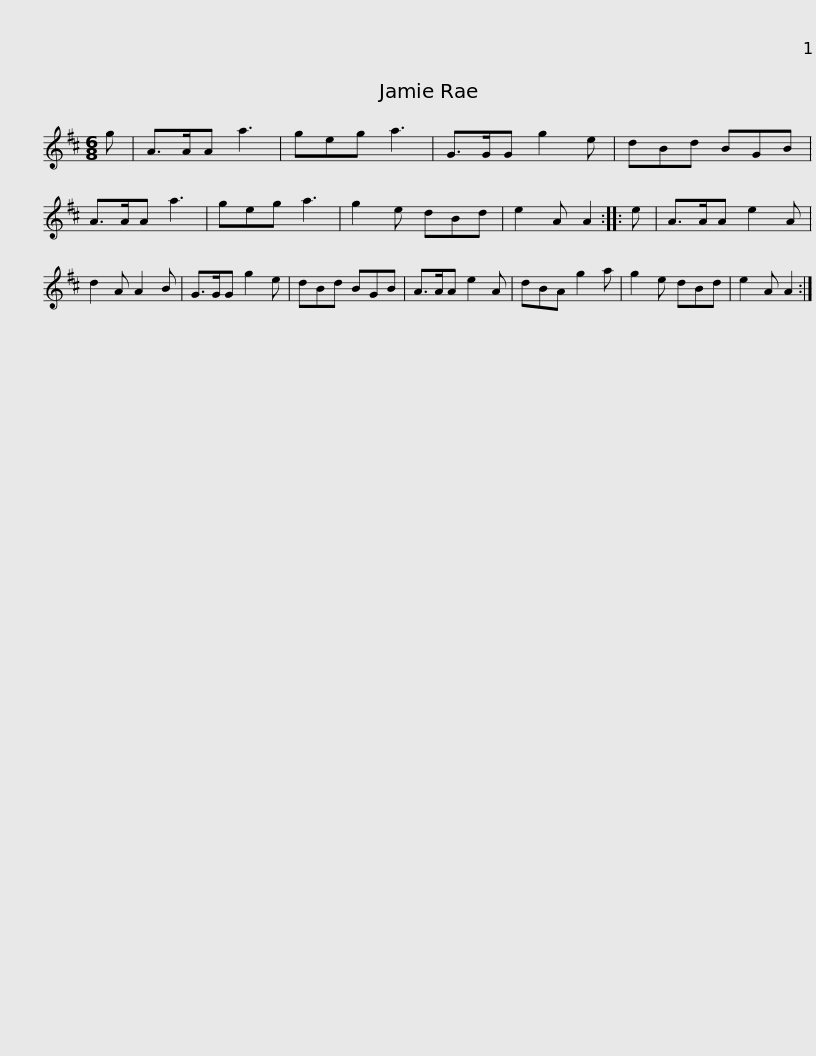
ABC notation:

X:1
L:1/8
M:6/8
I:linebreak $
K:D
V:1 treble
V:1
 g | A>AA a3 | geg a3 | G>GG g2 e | dBd BGB | %5
 A>AA a3 | geg a3 | g2 e dBd | e2 A A2 :: e |$ %10
 A>AA e2 A | d2 A A2 B | G>GG g2 e | dBd BGB | A>AA e2 A | %15
 dBA g2 a | g2 e dBd | e2 A A2 :| %18
